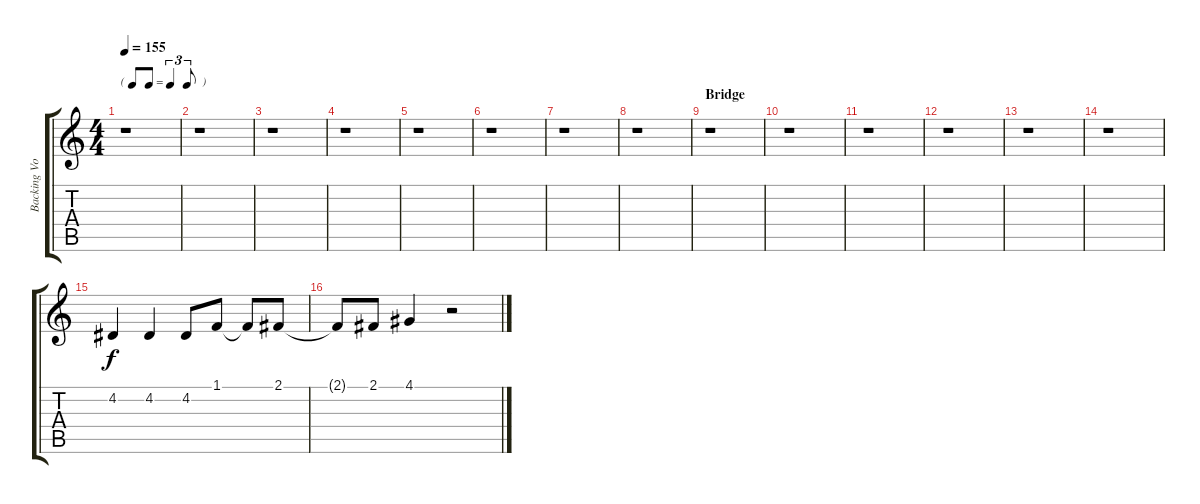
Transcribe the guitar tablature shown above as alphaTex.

\track ("Backing Vox" "Backing Vo") {instrument drawbarorgan}
\staff {score tabs}
\tuning (E4 B3 G3 D3 A2 E2) {hide}
\ts (4 4)
\tf triplet8th
\tempo 155
\clef g2
\ks c
r.1{dy f} |
r.1 |
r.1 |
r.1 |
r.1 |
r.1 |
r.1 |
r.1 |
\section ("" "Bridge")
r.1 |
r.1 |
r.1 |
r.1 |
r.1 |
r.1 |
4.2.4 4.2.4 4.2.8 1.1.8 1.1{t}.8 2.1.8 |
2.1{t}.8 2.1.8 4.1.4 r.2
